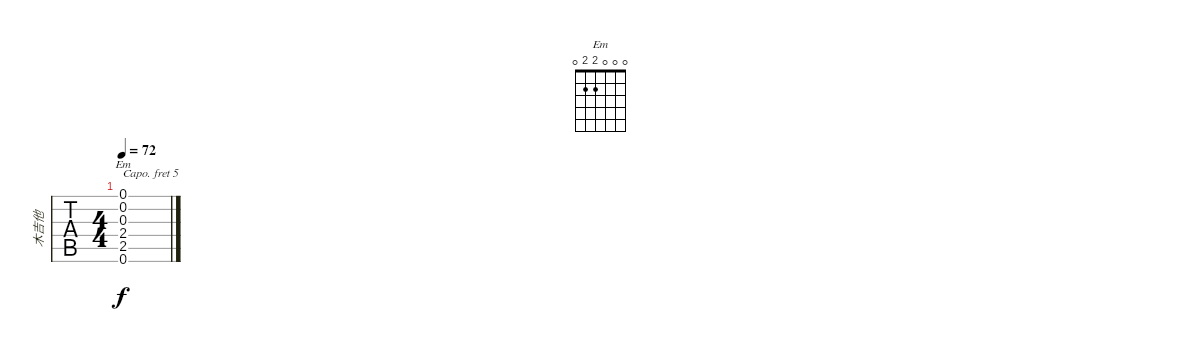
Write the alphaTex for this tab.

\track ("木吉他" "木吉他") {instrument acousticguitarsteel}
\staff {tabs}
\capo 5
\tuning (E4 B3 G3 D3 A2 E2) {hide}
\chord ("Em" 0 0 0 2 2 0)
\ts (4 4)
\tempo 72
\clef g2
\ks c
(0.1 0.2 0.3 2.4 2.5 0.6).1{ch "Em" dy f volume 11}
